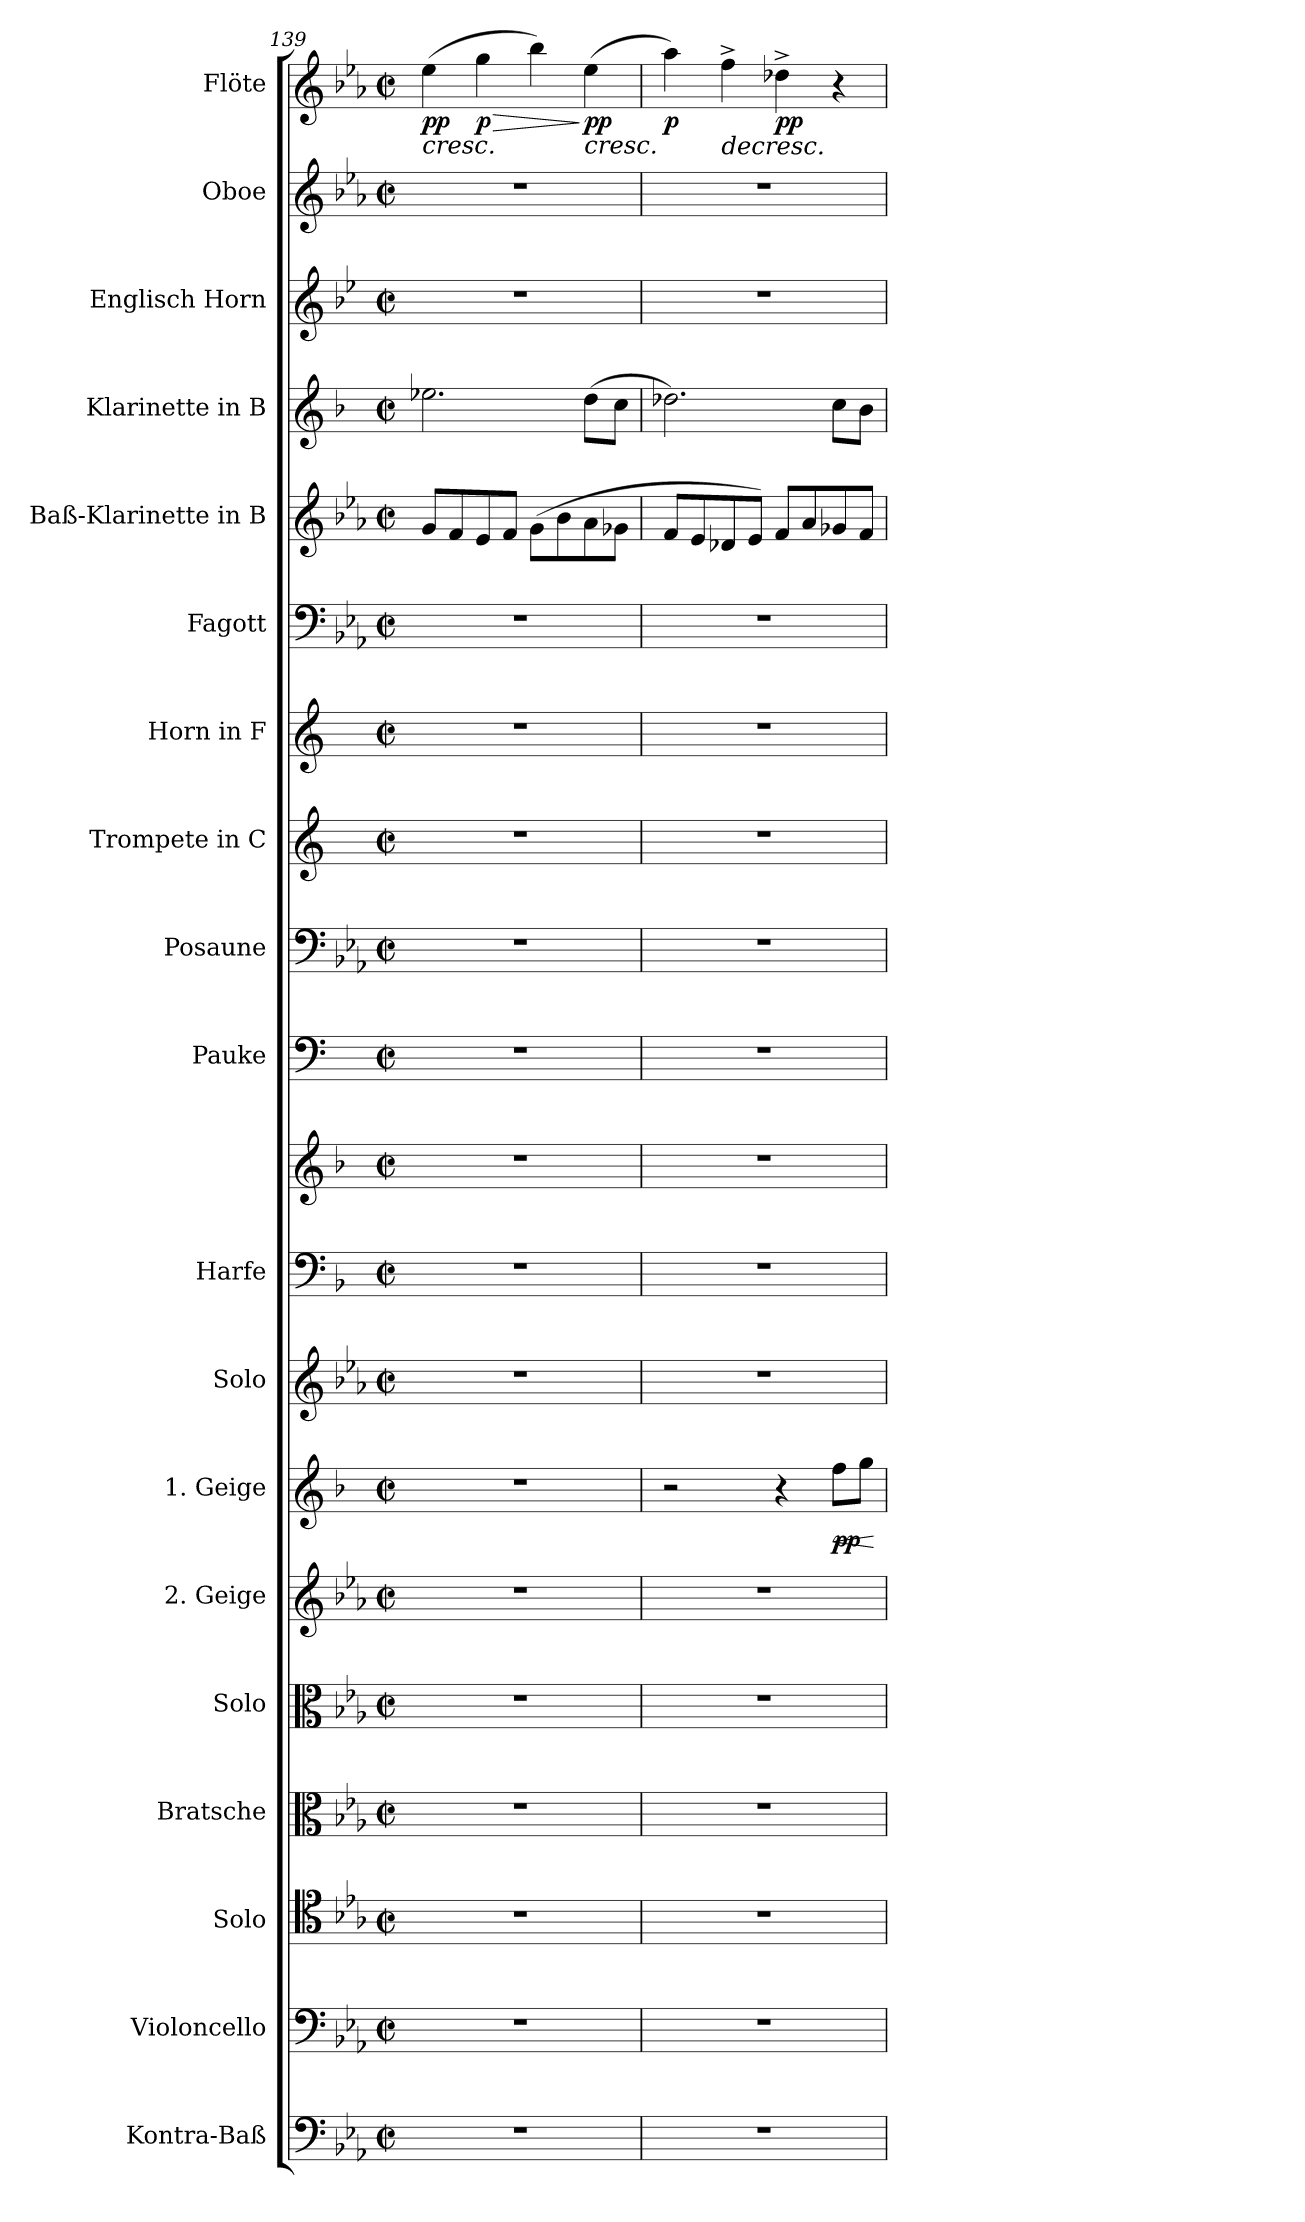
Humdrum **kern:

**kern	**kern	**kern	**kern	**kern	**kern	**kern	**dynam	**kern	**kern	**kern	**kern	**kern	**kern	**kern	**kern	**kern	**kern	**kern	**kern	**kern	**dynam
*part19	*part18	*part17	*part16	*part15	*part14	*part13	*part13	*part12	*part11	*part11	*part10	*part9	*part8	*part7	*part6	*part5	*part4	*part3	*part2	*part1	*part1
*staff20	*staff19	*staff18	*staff17	*staff16	*staff15	*staff14	*staff14	*staff13	*staff12	*staff11	*staff10	*staff9	*staff8	*staff7	*staff6	*staff5	*staff4	*staff3	*staff2	*staff1	*staff1
*I"Kontra-Baß	*I"Violoncello	*I"Solo	*I"Bratsche	*I"Solo	*I"2. Geige	*I"1. Geige	*	*I"Solo	*I"Harfe	*	*I"Pauke	*I"Posaune	*I"Trompete in C	*I"Horn in F	*I"Fagott	*I"Baß-Klarinette in B	*I"Klarinette in B	*I"Englisch Horn	*I"Oboe	*I"Flöte	*
*	*I'Vlc.	*I'Solo	*I'Br.	*I'Solo	*I'2. Gg	*I'1. Gg.	*	*I'Solo	*I'Hrf.	*	*I'Pk.	*I'Pos.	*I'Trp.	*I'Hr. F	*I'Fg.	*	*I'Kl. B	*I'E. H.	*I'Ob.	*I'Fl.	*
*clefF4	*clefF4	*clefC4	*clefC3	*clefC3	*clefG2	*clefG2	*	*clefG2	*clefF4	*clefG2	*clefF4	*clefF4	*clefG2	*clefG2	*clefF4	*clefG2	*clefG2	*clefG2	*clefG2	*clefG2	*
*ITrd7c12	*	*	*	*	*	*ITrd1c2	*	*	*ITrd1c2	*ITrd1c2	*	*	*	*ITrd4c7	*	*ITrd8c14	*ITrd1c2	*ITrd4c7	*	*	*
*k[b-e-a-]	*k[b-e-a-]	*k[b-e-a-]	*k[b-e-a-]	*k[b-e-a-]	*k[b-e-a-]	*k[b-e-a-]	*	*k[b-e-a-]	*k[b-e-a-]	*k[b-e-a-]	*k[]	*k[b-e-a-]	*k[]	*k[b-]	*k[b-e-a-]	*k[b-e-a-]	*k[b-e-a-]	*k[b-e-a-]	*k[b-e-a-]	*k[b-e-a-]	*
*M2/2	*M2/2	*M2/2	*M2/2	*M2/2	*M2/2	*M2/2	*	*M2/2	*M2/2	*M2/2	*M2/2	*M2/2	*M2/2	*M2/2	*M2/2	*M2/2	*M2/2	*M2/2	*M2/2	*M2/2	*
*met(c|)	*met(c|)	*met(c|)	*met(c|)	*met(c|)	*met(c|)	*met(c|)	*	*met(c|)	*met(c|)	*met(c|)	*met(c|)	*met(c|)	*met(c|)	*met(c|)	*met(c|)	*met(c|)	*met(c|)	*met(c|)	*met(c|)	*met(c|)	*
=139	=139	=139	=139	=139	=139	=139	=139	=139	=139	=139	=139	=139	=139	=139	=139	=139	=139	=139	=139	=139	=139
!	!	!	!	!	!	!	!	!	!	!	!	!	!	!	!	!	!	!	!	!	!LO:HP:b
!	!	!	!	!	!	!	!	!	!	!	!	!	!	!	!	!	!	!	!	!	!LO:DY:n=1:b
1r	1r	1r	1r	1r	1r	1r	.	1r	1r	1r	1r	1r	1r	1r	1r	8G/L	2.dd-X\	1r	1r	(>4ee-\	< pp
.	.	.	.	.	.	.	.	.	.	.	.	.	.	.	.	8F/	.	.	.	.	.
!	!	!	!	!	!	!	!	!	!	!	!	!	!	!	!	!	!	!	!	!	!LO:HP:b
!	!	!	!	!	!	!	!	!	!	!	!	!	!	!	!	!	!	!	!	!	!LO:DY:n=2:b
.	.	.	.	.	.	.	.	.	.	.	.	.	.	.	.	8E-/	.	.	.	4gg\	> p
.	.	.	.	.	.	.	.	.	.	.	.	.	.	.	.	8F/J	.	.	.	.	.
.	.	.	.	.	.	.	.	.	.	.	.	.	.	.	.	(>8G\L	.	.	.	4bb-\)	[
.	.	.	.	.	.	.	.	.	.	.	.	.	.	.	.	8B-\	.	.	.	.	.
!	!	!	!	!	!	!	!	!	!	!	!	!	!	!	!	!	!	!	!	!	!LO:HP:n=1:b
!	!	!	!	!	!	!	!	!	!	!	!	!	!	!	!	!	!	!	!	!	!LO:DY:n=3:b
.	.	.	.	.	.	.	.	.	.	.	.	.	.	.	.	8A-\	(>8cc\L	.	.	(>4ee-\	] < pp
.	.	.	.	.	.	.	.	.	.	.	.	.	.	.	.	8G-X\J	8b-\J	.	.	.	.
=140	=140	=140	=140	=140	=140	=140	=140	=140	=140	=140	=140	=140	=140	=140	=140	=140	=140	=140	=140	=140	=140
!	!	!	!	!	!	!	!	!	!	!	!	!	!	!	!	!	!	!	!	!	!LO:DY:b
1r	1r	1r	1r	1r	1r	2r	.	1r	1r	1r	1r	1r	1r	1r	1r	8F/L	2.cc-X\)	1r	1r	4aa-\)	p
.	.	.	.	.	.	.	.	.	.	.	.	.	.	.	.	8E-/	.	.	.	.	.
!	!	!	!	!	!	!	!	!	!	!	!	!	!	!	!	!	!	!	!	!	!LO:HP:n=1:b
.	.	.	.	.	.	.	.	.	.	.	.	.	.	.	.	8D-X/	.	.	.	4ff^\	[ >
.	.	.	.	.	.	.	.	.	.	.	.	.	.	.	.	8E-/J)	.	.	.	.	.
!	!	!	!	!	!	!	!	!	!	!	!	!	!	!	!	!	!	!	!	!	!LO:DY:b
.	.	.	.	.	.	4r	.	.	.	.	.	.	.	.	.	8F/L	.	.	.	4dd-X^\	pp
.	.	.	.	.	.	.	.	.	.	.	.	.	.	.	.	8A-/	.	.	.	.	.
!	!	!	!	!	!	!	!LO:HP:b	!	!	!	!	!	!	!	!	!	!	!	!	!	!
!	!	!	!	!	!	!	!LO:DY:n=1:b	!	!	!	!	!	!	!	!	!	!	!	!	!	!
.	.	.	.	.	.	8ee-\L	< pp	.	.	.	.	.	.	.	.	8G-X/	8b-\L	.	.	4r	]
.	.	.	.	.	.	8ff\J	.	.	.	.	.	.	.	.	.	8F/J	8a-\J	.	.	.	.
.	.	.	.	.	.	.	[	.	.	.	.	.	.	.	.	.	.	.	.	.	.
=	=	=	=	=	=	=	=	=	=	=	=	=	=	=	=	=	=	=	=	=	=
*-	*-	*-	*-	*-	*-	*-	*-	*-	*-	*-	*-	*-	*-	*-	*-	*-	*-	*-	*-	*-	*-
